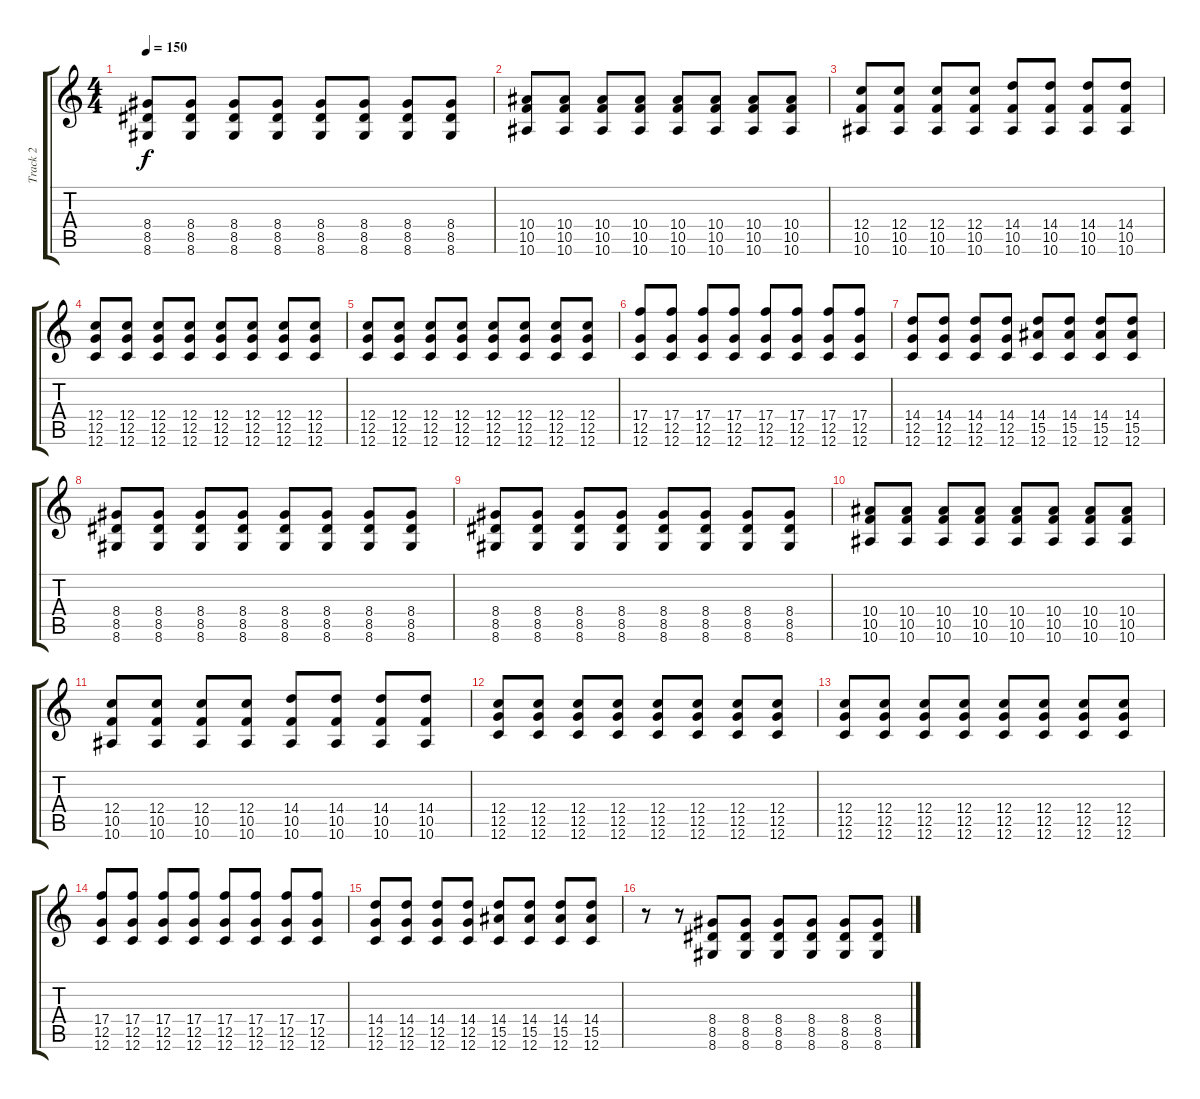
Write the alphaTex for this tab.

\track ("Track 2" "Track 2") {instrument distortionguitar}
\staff {score tabs}
\tuning (D4 A3 F3 C3 G2 C2) {hide}
\ts (4 4)
\tempo 150
\clef g2
\ks c
(8.4 8.5 8.6).8{dy f} (8.4 8.5 8.6).8 (8.4 8.5 8.6).8 (8.4 8.5 8.6).8 (8.4 8.5 8.6).8 (8.4 8.5 8.6).8 (8.4 8.5 8.6).8 (8.4 8.5 8.6).8 |
(10.4 10.5 10.6).8 (10.4 10.5 10.6).8 (10.4 10.5 10.6).8 (10.4 10.5 10.6).8 (10.4 10.5 10.6).8 (10.4 10.5 10.6).8 (10.4 10.5 10.6).8 (10.4 10.5 10.6).8 |
(12.4 10.5 10.6).8 (12.4 10.5 10.6).8 (12.4 10.5 10.6).8 (12.4 10.5 10.6).8 (14.4 10.5 10.6).8 (14.4 10.5 10.6).8 (14.4 10.5 10.6).8 (14.4 10.5 10.6).8 |
(12.4 12.5 12.6).8 (12.4 12.5 12.6).8 (12.4 12.5 12.6).8 (12.4 12.5 12.6).8 (12.4 12.5 12.6).8 (12.4 12.5 12.6).8 (12.4 12.5 12.6).8 (12.4 12.5 12.6).8 |
(12.4 12.5 12.6).8 (12.4 12.5 12.6).8 (12.4 12.5 12.6).8 (12.4 12.5 12.6).8 (12.4 12.5 12.6).8 (12.4 12.5 12.6).8 (12.4 12.5 12.6).8 (12.4 12.5 12.6).8 |
(17.4 12.5 12.6).8 (17.4 12.5 12.6).8 (17.4 12.5 12.6).8 (17.4 12.5 12.6).8 (17.4 12.5 12.6).8 (17.4 12.5 12.6).8 (17.4 12.5 12.6).8 (17.4 12.5 12.6).8 |
(14.4 12.5 12.6).8 (14.4 12.5 12.6).8 (14.4 12.5 12.6).8 (14.4 12.5 12.6).8 (14.4 15.5 12.6).8 (14.4 15.5 12.6).8 (14.4 15.5 12.6).8 (14.4 15.5 12.6).8 |
(8.4 8.5 8.6).8 (8.4 8.5 8.6).8 (8.4 8.5 8.6).8 (8.4 8.5 8.6).8 (8.4 8.5 8.6).8 (8.4 8.5 8.6).8 (8.4 8.5 8.6).8 (8.4 8.5 8.6).8 |
(8.4 8.5 8.6).8 (8.4 8.5 8.6).8 (8.4 8.5 8.6).8 (8.4 8.5 8.6).8 (8.4 8.5 8.6).8 (8.4 8.5 8.6).8 (8.4 8.5 8.6).8 (8.4 8.5 8.6).8 |
(10.4 10.5 10.6).8 (10.4 10.5 10.6).8 (10.4 10.5 10.6).8 (10.4 10.5 10.6).8 (10.4 10.5 10.6).8 (10.4 10.5 10.6).8 (10.4 10.5 10.6).8 (10.4 10.5 10.6).8 |
(12.4 10.5 10.6).8 (12.4 10.5 10.6).8 (12.4 10.5 10.6).8 (12.4 10.5 10.6).8 (14.4 10.5 10.6).8 (14.4 10.5 10.6).8 (14.4 10.5 10.6).8 (14.4 10.5 10.6).8 |
(12.4 12.5 12.6).8 (12.4 12.5 12.6).8 (12.4 12.5 12.6).8 (12.4 12.5 12.6).8 (12.4 12.5 12.6).8 (12.4 12.5 12.6).8 (12.4 12.5 12.6).8 (12.4 12.5 12.6).8 |
(12.4 12.5 12.6).8 (12.4 12.5 12.6).8 (12.4 12.5 12.6).8 (12.4 12.5 12.6).8 (12.4 12.5 12.6).8 (12.4 12.5 12.6).8 (12.4 12.5 12.6).8 (12.4 12.5 12.6).8 |
(17.4 12.5 12.6).8 (17.4 12.5 12.6).8 (17.4 12.5 12.6).8 (17.4 12.5 12.6).8 (17.4 12.5 12.6).8 (17.4 12.5 12.6).8 (17.4 12.5 12.6).8 (17.4 12.5 12.6).8 |
(14.4 12.5 12.6).8 (14.4 12.5 12.6).8 (14.4 12.5 12.6).8 (14.4 12.5 12.6).8 (14.4 15.5 12.6).8 (14.4 15.5 12.6).8 (14.4 15.5 12.6).8 (14.4 15.5 12.6).8 |
r.8 r.8 (8.4 8.5 8.6).8 (8.4 8.5 8.6).8 (8.4 8.5 8.6).8 (8.4 8.5 8.6).8 (8.4 8.5 8.6).8 (8.4 8.5 8.6).8
